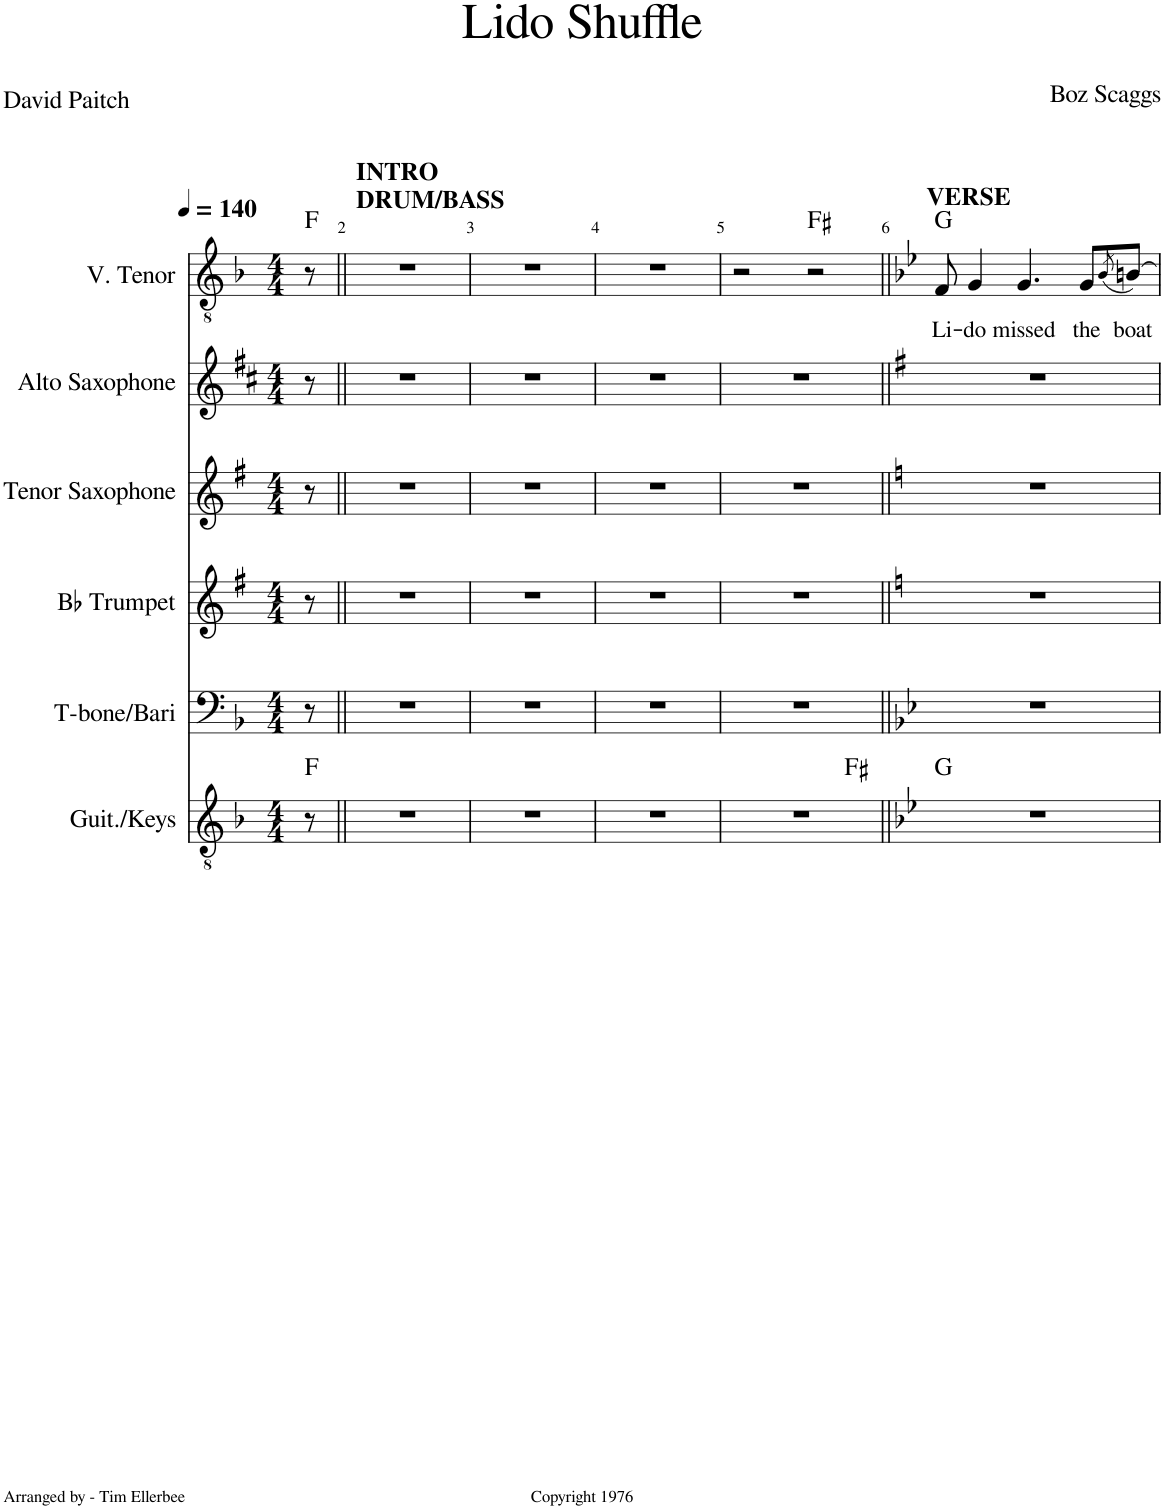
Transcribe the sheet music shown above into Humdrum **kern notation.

**kern	**harte	**kern	**kern	**kern	**kern	**kern	**text	**harte
*part6	*part6	*part5	*part4	*part3	*part2	*part1	*part1	*part1
*staff6	*	*staff5	*staff4	*staff3	*staff2	*staff1	*staff1	*
*I"Guit./Keys	*	*I"T-bone/Bari	*I"Bb Trumpet	*I"Tenor Saxophone	*I"Alto Saxophone	*I"V. Tenor	*	*
*I'Guit./Keys	*	*I'Tbn./Bari	*I'Bb Tpt.	*I'T. Sax.	*I'A. Sax.	*I'V.Tenor	*	*
*clefGv2	*	*clefF4	*clefG2	*clefG2	*clefG2	*clefGv2	*	*
*	*	*	*Trd1c2	*Trd8c14	*Trd5c9	*	*	*
*k[b-]	*	*k[b-]	*k[f#]	*k[f#]	*k[f#c#]	*k[b-]	*	*
*M4/4	*	*M4/4	*M4/4	*M4/4	*M4/4	*M4/4	*	*
*MM140	*	*MM140	*MM140	*MM140	*MM140	*MM140	*	*
=1	=1	=1	=1	=1	=1	=1	=1	=1
8r	F:maj	8r	8r	8r	8r	8r	.	F:maj
=2||	=2||	=2||	=2||	=2||	=2||	=2||	=2||	=2||
!	!	!	!	!	!	!LO:TX:a:B:t=INTRO	!	!
!	!	!	!	!	!	!LO:TX:a:t=DRUM/BASS	!	!
1r	.	1r	1r	1r	1r	1r	.	.
=3	=3	=3	=3	=3	=3	=3	=3	=3
1r	.	1r	1r	1r	1r	1r	.	.
=4	=4	=4	=4	=4	=4	=4	=4	=4
1r	.	1r	1r	1r	1r	1r	.	.
=5	=5	=5	=5	=5	=5	=5	=5	=5
*^	*	*	*	*	*	*	*	*
1r	2.ryy	.	1r	1r	1r	1r	2r	.	.
.	.	.	.	.	.	.	2r	.	F#:maj
.	4ryy	F#:maj	.	.	.	.	.	.	.
*v	*v	*	*	*	*	*	*	*	*
=6||	=6||	=6||	=6||	=6||	=6||	=6||	=6||	=6||
*k[b-e-]	*	*k[b-e-]	*k[]	*k[]	*k[f#]	*k[b-e-]	*	*
*^	*	*	*	*	*	*	*	*
!	!	!	!	!	!	!	!LO:TX:a:B:t=VERSE	!	!
!	!	!	!	!	!	!	!	!LO:LY:b	!
*v	*v	*	*	*	*	*	*	*	*
1r	G:maj	1r	1r	1r	1r	8F/	Li-	G:maj
!	!	!	!	!	!	!	!LO:LY:b	!
.	.	.	.	.	.	4G/	-do	.
!	!	!	!	!	!	!	!LO:LY:b	!
.	.	.	.	.	.	4.G/	missed	.
!	!	!	!	!	!	!	!LO:LY:b	!
.	.	.	.	.	.	8G/L	the	.
.	.	.	.	.	.	(8qB-/	.	.
!	!	!	!	!	!	!	!LO:LY:b	!
.	.	.	.	.	.	[8Bn/J)	boat	.
=	=	=	=	=	=	=	=	=
*-	*-	*-	*-	*-	*-	*-	*-	*-
